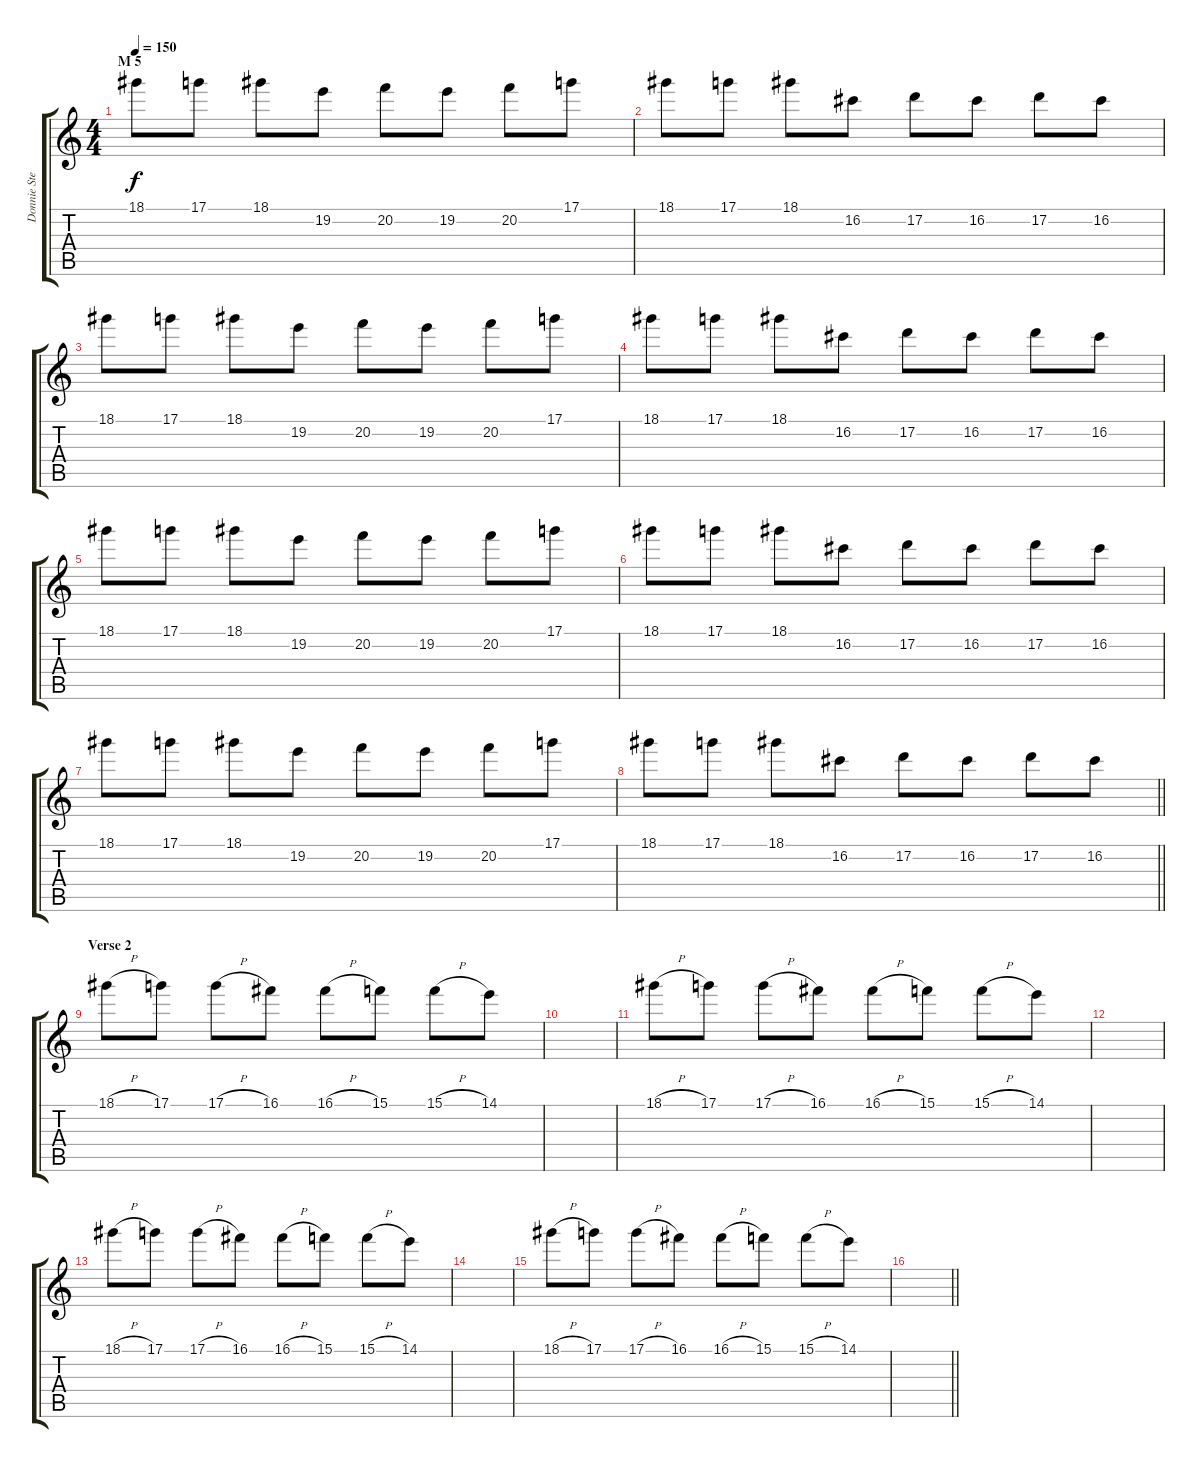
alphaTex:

\track ("Donnie Steele" "Donnie Ste") {instrument distortionguitar}
\staff {score tabs}
\tuning (D4 A3 F3 C3 G2 C2) {hide}
\ts (4 4)
\section ("" "M 5")
\tempo 150
\clef g2
\ks c
18.1.8{dy f instrument distortionguitar} 17.1.8 18.1.8 19.2.8 20.2.8 19.2.8 20.2.8 17.1.8 |
18.1.8 17.1.8 18.1.8 16.2.8 17.2.8 16.2.8 17.2.8 16.2.8 |
18.1.8 17.1.8 18.1.8 19.2.8 20.2.8 19.2.8 20.2.8 17.1.8 |
18.1.8 17.1.8 18.1.8 16.2.8 17.2.8 16.2.8 17.2.8 16.2.8 |
18.1.8 17.1.8 18.1.8 19.2.8 20.2.8 19.2.8 20.2.8 17.1.8 |
18.1.8 17.1.8 18.1.8 16.2.8 17.2.8 16.2.8 17.2.8 16.2.8 |
18.1.8 17.1.8 18.1.8 19.2.8 20.2.8 19.2.8 20.2.8 17.1.8 |
\barLineRight lightlight
18.1.8 17.1.8 18.1.8 16.2.8 17.2.8 16.2.8 17.2.8 16.2.8 |
\section ("" "Verse 2")
18.1{h}.8 17.1.8 17.1{h}.8 16.1.8 16.1{h}.8 15.1.8 15.1{h}.8 14.1.8 |
|
18.1{h}.8 17.1.8 17.1{h}.8 16.1.8 16.1{h}.8 15.1.8 15.1{h}.8 14.1.8 |
|
18.1{h}.8 17.1.8 17.1{h}.8 16.1.8 16.1{h}.8 15.1.8 15.1{h}.8 14.1.8 |
|
18.1{h}.8 17.1.8 17.1{h}.8 16.1.8 16.1{h}.8 15.1.8 15.1{h}.8 14.1.8 |
\barLineRight lightlight
